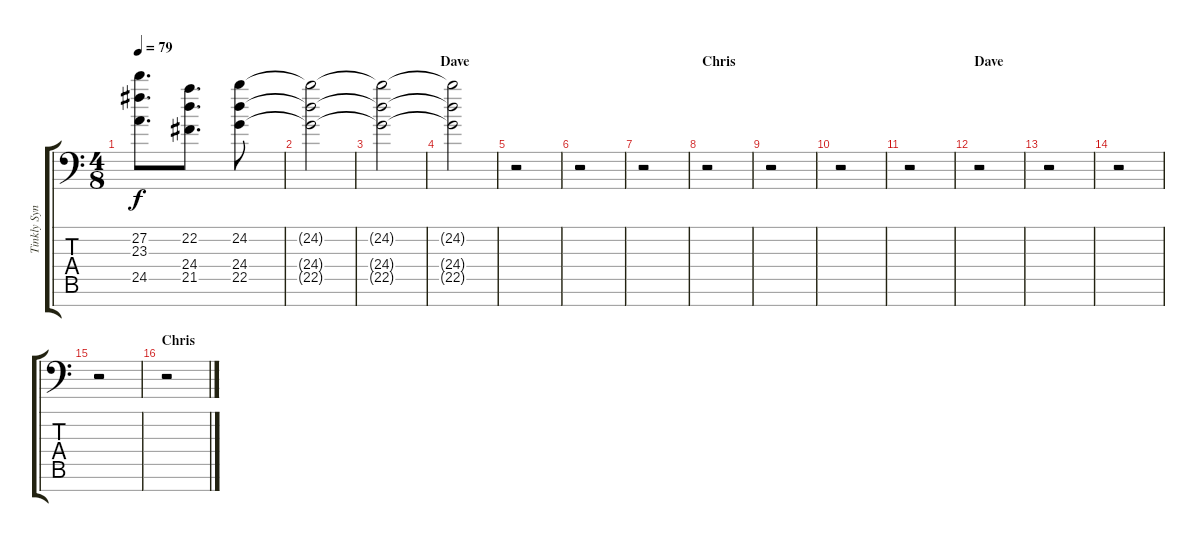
\track ("Tinkly Synth Pad" "Tinkly Syn") {instrument pad1newage}
\staff {score tabs}
\tuning (B7 B3 G3 D3 A2 E2 C-1) {hide}
\ts (4 8)
\tempo 79
\clef f4
\ks c
(27.2 23.3 24.5).8{d dy f} (22.2 24.4 21.5).8{d} (24.2 24.4 22.5).8 |
(24.2{t} 24.4{t} 22.5{t}).2 |
(24.2{t} 24.4{t} 22.5{t}).2 |
\section ("" "Dave")
(24.2{t} 24.4{t} 22.5{t}).2 |
r.2 |
r.2 |
r.2 |
\section ("" "Chris")
r.2 |
r.2 |
r.2 |
r.2 |
\section ("" "Dave")
r.2 |
r.2 |
r.2 |
r.2 |
\section ("" "Chris")
r.2
